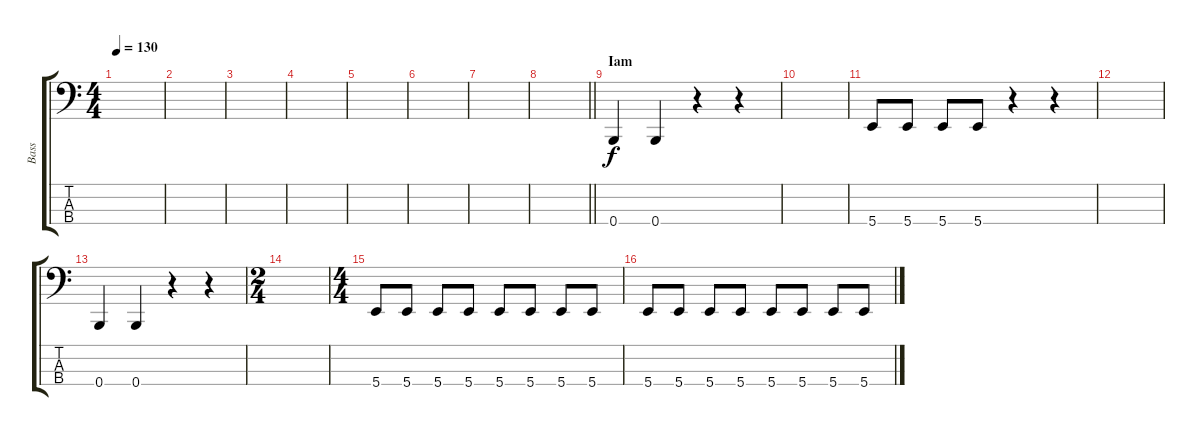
\track ("Bass" "Bass") {instrument electricbassfinger}
\staff {score tabs}
\tuning (E2 B1 Gb1 B0) {hide}
\ts (4 4)
\tempo 130
\clef f4
\ks c
|
|
|
|
|
|
|
\barLineRight lightlight
|
\section ("" "Iam ")
0.4.4 0.4.4 r.4 r.4 |
|
5.4.8 5.4.8 5.4.8 5.4.8 r.4 r.4 |
|
0.4.4 0.4.4 r.4 r.4 |
\ts (2 4)
|
\ts (4 4)
5.4.8 5.4.8 5.4.8 5.4.8 5.4.8 5.4.8 5.4.8 5.4.8 |
5.4.8 5.4.8 5.4.8 5.4.8 5.4.8 5.4.8 5.4.8 5.4.8
